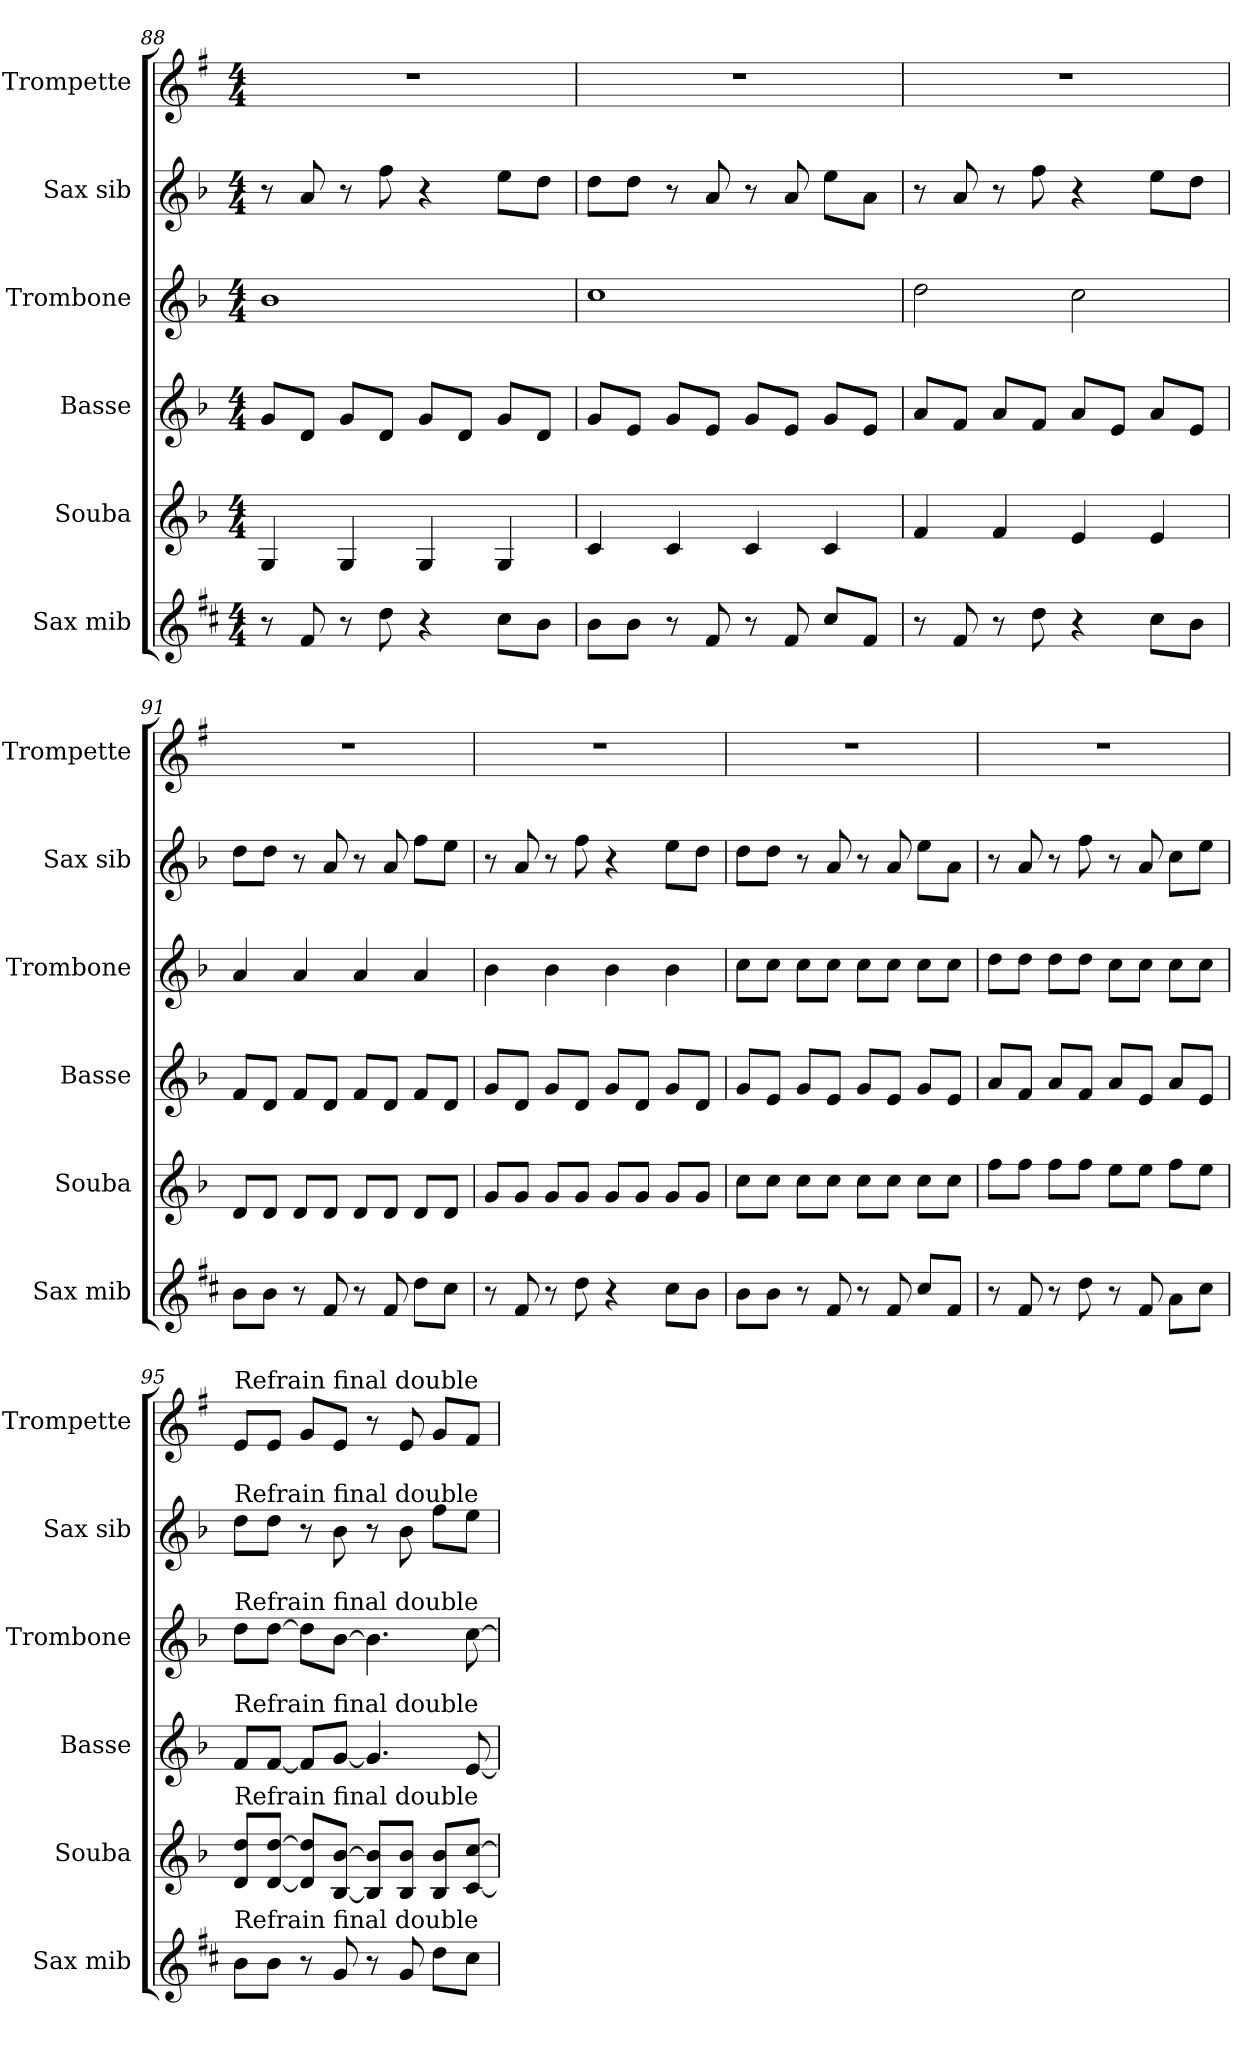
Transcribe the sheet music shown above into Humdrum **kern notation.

**kern	**kern	**kern	**kern	**kern	**kern
*part6	*part5	*part4	*part3	*part2	*part1
*staff6	*staff5	*staff4	*staff3	*staff2	*staff1
*I"Sax mib	*I"Souba	*I"Basse	*I"Trombone	*I"Sax sib	*I"Trompette
*I'Sax mib	*I'Souba	*I'Basse	*I'Trombone	*I'Sax sib	*I'Trompette
*clefG2	*clefG2	*clefG2	*clefG2	*clefG2	*clefG2
*ITrd5c9	*ITrd15c26	*ITrd8c14	*ITrd8c14	*ITrd8c14	*ITrd1c2
*k[b-]	*k[b-]	*k[b-]	*k[b-]	*k[b-]	*k[b-]
*M4/4	*M4/4	*M4/4	*M4/4	*M4/4	*M4/4
=88	=88	=88	=88	=88	=88
8r	4GGG	8GL	1B-	8r	1r
8A	.	8DJ	.	8A	.
8r	4GGG	8GL	.	8r	.
8f	.	8DJ	.	8f	.
4r	4GGG	8GL	.	4r	.
.	.	8DJ	.	.	.
8eL	4GGG	8GL	.	8eL	.
8dJ	.	8DJ	.	8dJ	.
=89	=89	=89	=89	=89	=89
8dL	4CC	8GL	1c	8dL	1r
8dJ	.	8EJ	.	8dJ	.
8r	4CC	8GL	.	8r	.
8A	.	8EJ	.	8A	.
8r	4CC	8GL	.	8r	.
8A	.	8EJ	.	8A	.
8eL	4CC	8GL	.	8eL	.
8AJ	.	8EJ	.	8AJ	.
=90	=90	=90	=90	=90	=90
8r	4FF	8AL	2d	8r	1r
8A	.	8FJ	.	8A	.
8r	4FF	8AL	.	8r	.
8f	.	8FJ	.	8f	.
4r	4EE	8AL	2c	4r	.
.	.	8EJ	.	.	.
8eL	4EE	8AL	.	8eL	.
8dJ	.	8EJ	.	8dJ	.
=91	=91	=91	=91	=91	=91
8dL	8DDL	8FL	4A	8dL	1r
8dJ	8DDJ	8DJ	.	8dJ	.
8r	8DDL	8FL	4A	8r	.
8A	8DDJ	8DJ	.	8A	.
8r	8DDL	8FL	4A	8r	.
8A	8DDJ	8DJ	.	8A	.
8fL	8DDL	8FL	4A	8fL	.
8eJ	8DDJ	8DJ	.	8eJ	.
=92	=92	=92	=92	=92	=92
8r	8GGL	8GL	4B-	8r	1r
8A	8GGJ	8DJ	.	8A	.
8r	8GGL	8GL	4B-	8r	.
8f	8GGJ	8DJ	.	8f	.
4r	8GGL	8GL	4B-	4r	.
.	8GGJ	8DJ	.	.	.
8eL	8GGL	8GL	4B-	8eL	.
8dJ	8GGJ	8DJ	.	8dJ	.
=93	=93	=93	=93	=93	=93
8dL	8CL	8GL	8cL	8dL	1r
8dJ	8CJ	8EJ	8cJ	8dJ	.
8r	8CL	8GL	8cL	8r	.
8A	8CJ	8EJ	8cJ	8A	.
8r	8CL	8GL	8cL	8r	.
8A	8CJ	8EJ	8cJ	8A	.
8eL	8CL	8GL	8cL	8eL	.
8AJ	8CJ	8EJ	8cJ	8AJ	.
=94	=94	=94	=94	=94	=94
8r	8FL	8AL	8dL	8r	1r
8A	8FJ	8FJ	8dJ	8A	.
8r	8FL	8AL	8dL	8r	.
8f	8FJ	8FJ	8dJ	8f	.
8r	8EL	8AL	8cL	8r	.
8A	8EJ	8EJ	8cJ	8A	.
8cL	8FL	8AL	8cL	8cL	.
8eJ	8EJ	8EJ	8cJ	8eJ	.
=95	=95	=95	=95	=95	=95
!	!	!	!	!	!LO:TX:t=Refrain final double
!	!	!	!	!LO:TX:t=Refrain final double	!
!	!	!	!LO:TX:t=Refrain final double	!	!
!	!	!LO:TX:t=Refrain final double	!	!	!
!	!LO:TX:t=Refrain final double	!	!	!	!
!LO:TX:t=Refrain final double	!	!	!	!	!
8dL	8DD 8DL	8FL	8dL	8dL	8dL
8dJ	[8DD [8DJ	[8FJ	[8dJ	8dJ	8dJ
8r	8DD] 8D]L	8FL]	8dL]	8r	8fL
8B-	[8BBB- [8BB-J	[8GJ	[8B-J	8B-	8dJ
8r	8BBB-] 8BB-]L	4.G]	4.B-]	8r	8r
8B-	8BBB- 8BB-J	.	.	8B-	8d
8fL	8BBB- 8BB-L	.	.	8fL	8fL
8eJ	[8CC [8CJ	[8E	[8c	8eJ	8eJ
=	=	=	=	=	=
*-	*-	*-	*-	*-	*-
